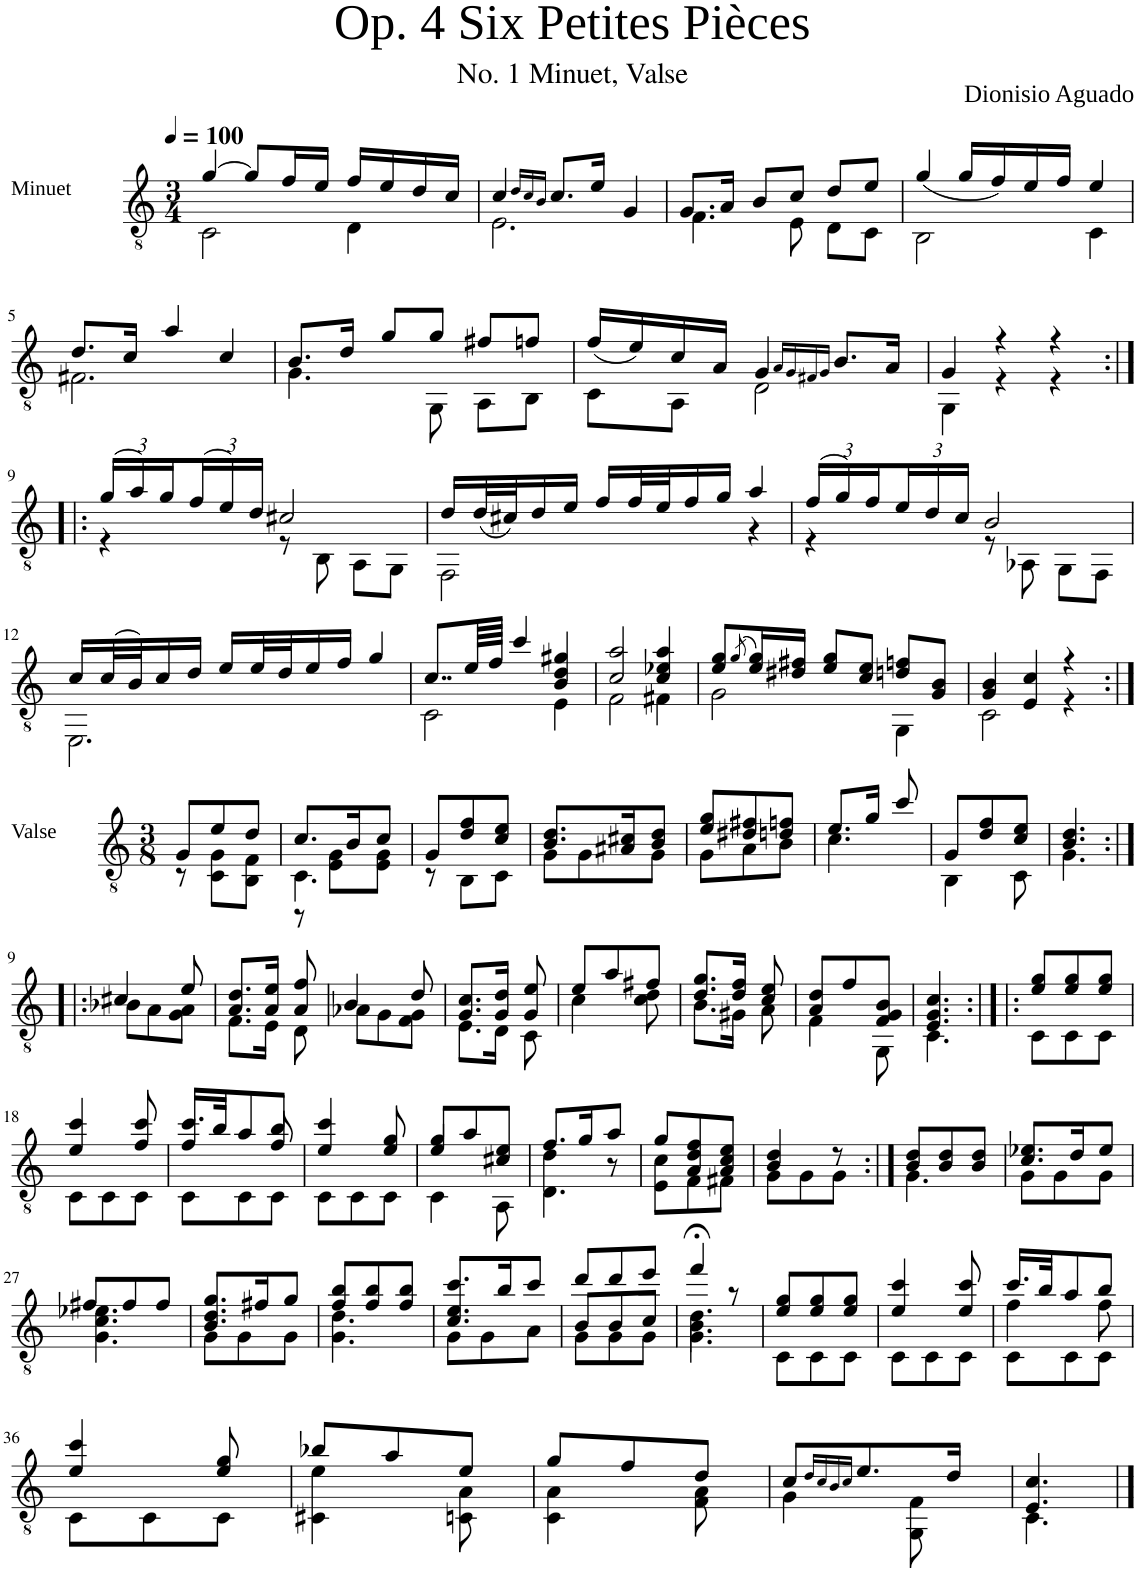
**kern
*part1
*staff1
*I"Guitar
*clefGv2
*k[]
*M3/4
*MM100
=1
*^
[4g/	2C\
8g/L]	.
16f/L	.
16e/JJ	.
16f/LL	4D\
16e/	.
16d/	.
16c/JJ	.
=2	=2
4c/	2.E\
16qd/LL	.
16qc/	.
16qB/JJ	.
8.c/L	.
16e/Jk	.
4G/	.
=3	=3
8.G/L	4.F\
16A/Jk	.
8B/L	.
8c/J	8E\
8d/L	8D\L
8e/J	8C\J
=4	=4
(<4g/	2BB\
16g/LL	.
16f/)	.
16e/	.
16f/JJ	.
4e/	4C\
!!LO:LB:g=z	!!
=5	=5
8.d/L	2.F#X\
16c/Jk	.
4a/	.
4c/	.
=6	=6
8.B/L	4.G\
16d/Jk	.
8g/L	.
8g/J	8GG\
8f#X/L	8AA\L
8fn/J	8BB\J
=7	=7
(<16f/LL	8C\L
16e/)	.
16c/	8AA\J
16A/JJ	.
4G/	2D\
16qA/LL	.
16qG/	.
16qF#X/	.
16qG/JJ	.
8.B/L	.
16A/Jk	.
=8	=8
4G/	4GG\
4r	4r
4r	4r
!!LO:LB:g=z	!!
=9:|!|:	=9:|!|:
*Xbrackettup	*
(24g/LL	4r
24a/)	.
24g/	.
(24f/	.
24e/)	.
24d/JJ	.
2c#X/	8r
.	8BB\
.	8AA\L
.	8GG\J
=10	=10
16d/LL	2FF\
(<32d/L	.
32c#X/J)	.
16d/	.
16e/JJ	.
16f/LL	.
32f/L	.
32e/J	.
16f/	.
16g/JJ	.
4a/	4r
=11	=11
(24f/LL	4r
24g/)	.
24f/	.
24e/	.
24d/	.
24c/JJ	.
2B/	8r
.	8AA-X\
.	8GG\L
.	8FF\J
!!LO:LB:g=z	!!
=12	=12
16c/LL	2.EE\
(32c/L	.
32B/J)	.
16c/	.
16d/JJ	.
16e/LL	.
32e/L	.
32d/J	.
16e/	.
16f/JJ	.
4g/	.
=13	=13
8..c/L	2C\
64e/LLL	.
64f/JJJJ	.
4cc/	.
4B/ 4d/ 4g#X/	4E\
=14	=14
2c/ 2a/	2F\
4c/ 4e-X/ 4a/	4F#X\
=15	=15
8e/ 8g/L	2G\
(8qg/	.
16e/ 16g/L)	.
16d#X/ 16f#X/JJ	.
8e/ 8g/L	.
8c/ 8e/J	.
8dn/ 8fn/L	4GG\
8G/ 8B/J	.
=16	=16
4G/ 4B/	2C\
4E/ 4c/	.
4r	4r
!!LO:LB:g=z	!!
=1:|!	=1:|!
*M3/8	*
8G/L	8r
8e/	8C\ 8G\L
8d/J	8BB\ 8F\J
=2	=2
*	*^
8.c/L	4.C\	8r
.	.	8E\ 8G\L
16B/K	.	.
8c/J	.	8E\ 8G\J
*	*v	*v
=3	=3
8G/L	8r
8d/ 8f/	8BB\L
8c/ 8e/J	8C\J
=4	=4
8.B/ 8.d/L	8G\L
.	8G\
16A#X/ 16c#X/K	.
8B/ 8d/J	8G\J
=5	=5
8e/ 8g/L	8G\L
8d#X/ 8f#X/	8A\
8dn/ 8fn/J	8B\J
=6	=6
8.e/L	4.c\
16g/Jk	.
8cc/	.
=7	=7
8G/L	4BB\
8d/ 8f/	.
8c/ 8e/J	8C\
=8	=8
4.B/ 4.d/	4.G\
!!LO:LB:g=z	!!
=9:|!|:	=9:|!|:
4c#X/	8B-X\L
.	8A\
8e/	8G\ 8A\J
=10	=10
8.A/ 8.d/L	8.F\L
16A/ 16e/Jk	16E\Jk
8A/ 8f/	8D\
=11	=11
4B/	8A-X\L
.	8G\
8d/	8F\ 8G\J
=12	=12
8.G/ 8.c/L	8.E\L
16G/ 16d/Jk	16D\Jk
8G/ 8e/	8C\
=13	=13
8e/L	4c\
8a/	.
8f#X/J	8c\ 8d\
=14	=14
8.d/ 8.g/L	8.B\L
16d/ 16f/Jk	16G#X\Jk
8c/ 8e/	8A\
=15	=15
8A/ 8d/L	4F\
8f/	.
8F/ 8G/ 8B/J	8GG\
=16	=16
4.E/ 4.G/ 4.c/	4.C\
=17:|!|:	=17:|!|:
8e/ 8g/L	8C\L
8e/ 8g/	8C\
8e/ 8g/J	8C\J
!!LO:LB:g=z	!!
=18	=18
4e/ 4cc/	8C\L
.	8C\
8f/ 8cc/	8C\J
=19	=19
*	*^
16.cc/LL	8C\L	4f/
32b/JK	.	.
8a/	8C\	.
8b/J	8C\J	8f/
*	*v	*v
=20	=20
4e/ 4cc/	8C\L
.	8C\
8e/ 8g/	8C\J
=21	=21
*	*^
8g/L	4C\	4e/
8a/	.	.
8c#X/ 8e/J	8AA\	8ryy
=22	=22	=22
8.f/L	4d\	4.D\
16g/K	.	.
8a/J	8r	.
*	*v	*v
=23	=23
8g/L	8E\ 8c\L
8A/ 8d/ 8f/	8F\
8A/ 8c/ 8e/J	8F#X\J
=24	=24
4B/ 4d/	8G\L
.	8G\
8r	8G\J
=25:|!	=25:|!
8B/ 8d/L	4.G\
8B/ 8d/	.
8B/ 8d/J	.
=26	=26
8.c/ 8.e-X/L	8G\L
.	8G\
16d/K	.
8e-/J	8G\J
!!LO:LB:g=z	!!
=27	=27
8f#X/L	4.G\ 4.c\ 4.e-X\
8f#/	.
8f#/J	.
=28	=28
8.B/ 8.d/ 8.g/L	8G\L
.	8G\
16f#X/K	.
8g/J	8G\J
=29	=29
8f/ 8b/L	4.G\ 4.d\
8f/ 8b/	.
8f/ 8b/J	.
=30	=30
*	*^
8.cc/L	8G\L	4.c/ 4.e/
.	8G\	.
16b/K	.	.
8cc/J	8A\J	.
=31	=31	=31
8dd/L	8G\L	8B/L
8dd/	8G\	8B/
8ee/J	8G\J	8c/J
=32	=32	=32
4ff;</	4.G\ 4.B\	4.d\
8r	.	.
*	*v	*v
=33	=33
8e/ 8g/L	8C\L
8e/ 8g/	8C\
8e/ 8g/J	8C\J
=34	=34
4e/ 4cc/	8C\L
.	8C\
8e/ 8cc/	8C\J
=35	=35
*	*^
16.cc/LL	8C\L	4f\
32b/JK	.	.
8a/	8C\	.
8b/J	8C\J	8f\
*	*v	*v
!!LO:LB:g=z
=36	=36
4e/ 4cc/	8C\L
.	8C\
8e/ 8g/	8C\J
=37	=37
8b-X/L	4C#X\ 4e\
8a/	.
8e/J	8Cn\ 8A\
=38	=38
8g/L	4C\ 4A\
8f/	.
8d/J	8F\ 8A\
=39	=39
8c/L	4G\
16qd/LL	.
16qc/	.
16qB/	.
16qc/JJ	.
8.e/	.
.	8GG\ 8F\
16d/Jk	.
=40	=40
4.E/ 4.c/	4.C\
*v	*v
==
*-
